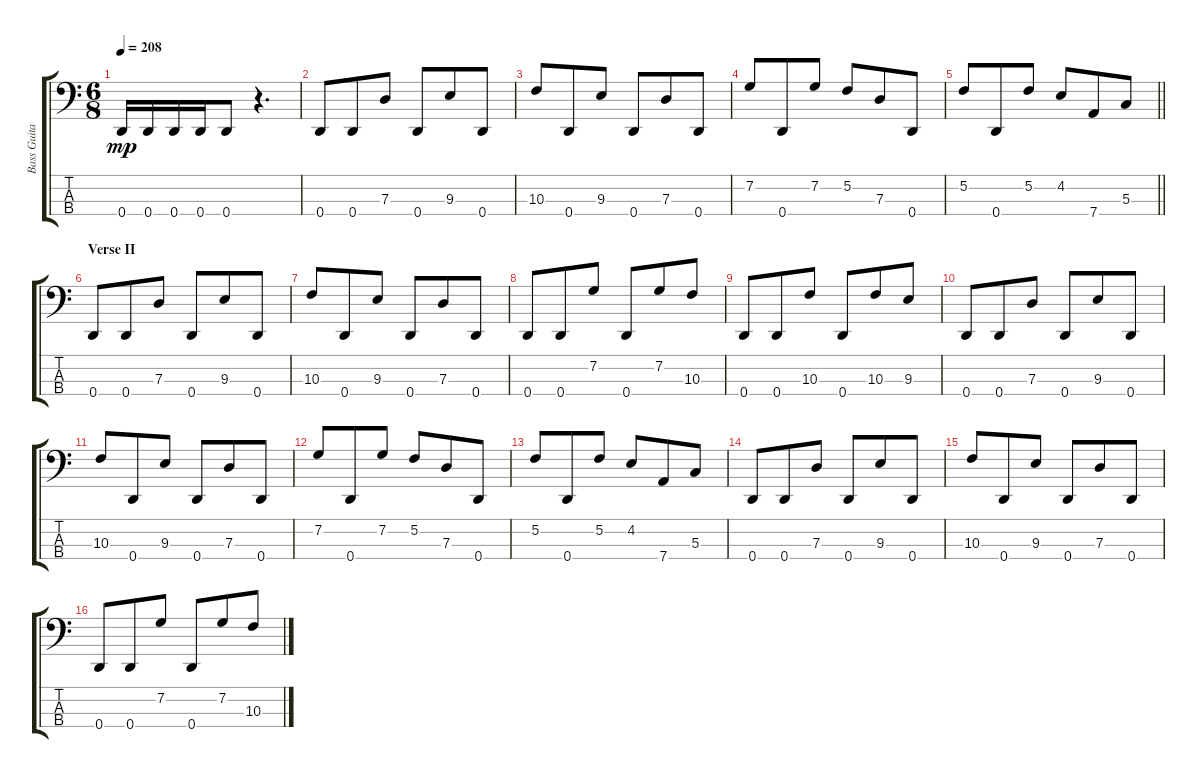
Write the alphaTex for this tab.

\track ("Bass Guitar" "Bass Guita") {instrument electricbassfinger}
\staff {score tabs}
\tuning (F2 C2 G1 D1) {hide}
\ts (6 8)
\tempo 208
\clef f4
\ks c
0.4.16{dy mp} 0.4.16 0.4.16 0.4.16 0.4.8 r.4{d} |
0.4.8 0.4.8 7.3.8 0.4.8 9.3.8 0.4.8 |
10.3.8 0.4.8 9.3.8 0.4.8 7.3.8 0.4.8 |
7.2.8 0.4.8 7.2.8 5.2.8 7.3.8 0.4.8 |
\barLineRight lightlight
5.2.8 0.4.8 5.2.8 4.2.8 7.4.8 5.3.8 |
\section ("" "Verse II")
0.4.8 0.4.8 7.3.8 0.4.8 9.3.8 0.4.8 |
10.3.8 0.4.8 9.3.8 0.4.8 7.3.8 0.4.8 |
0.4.8 0.4.8 7.2.8 0.4.8 7.2.8 10.3.8 |
0.4.8 0.4.8 10.3.8 0.4.8 10.3.8 9.3.8 |
0.4.8 0.4.8 7.3.8 0.4.8 9.3.8 0.4.8 |
10.3.8 0.4.8 9.3.8 0.4.8 7.3.8 0.4.8 |
7.2.8 0.4.8 7.2.8 5.2.8 7.3.8 0.4.8 |
5.2.8 0.4.8 5.2.8 4.2.8 7.4.8 5.3.8 |
0.4.8 0.4.8 7.3.8 0.4.8 9.3.8 0.4.8 |
10.3.8 0.4.8 9.3.8 0.4.8 7.3.8 0.4.8 |
0.4.8 0.4.8 7.2.8 0.4.8 7.2.8 10.3.8
